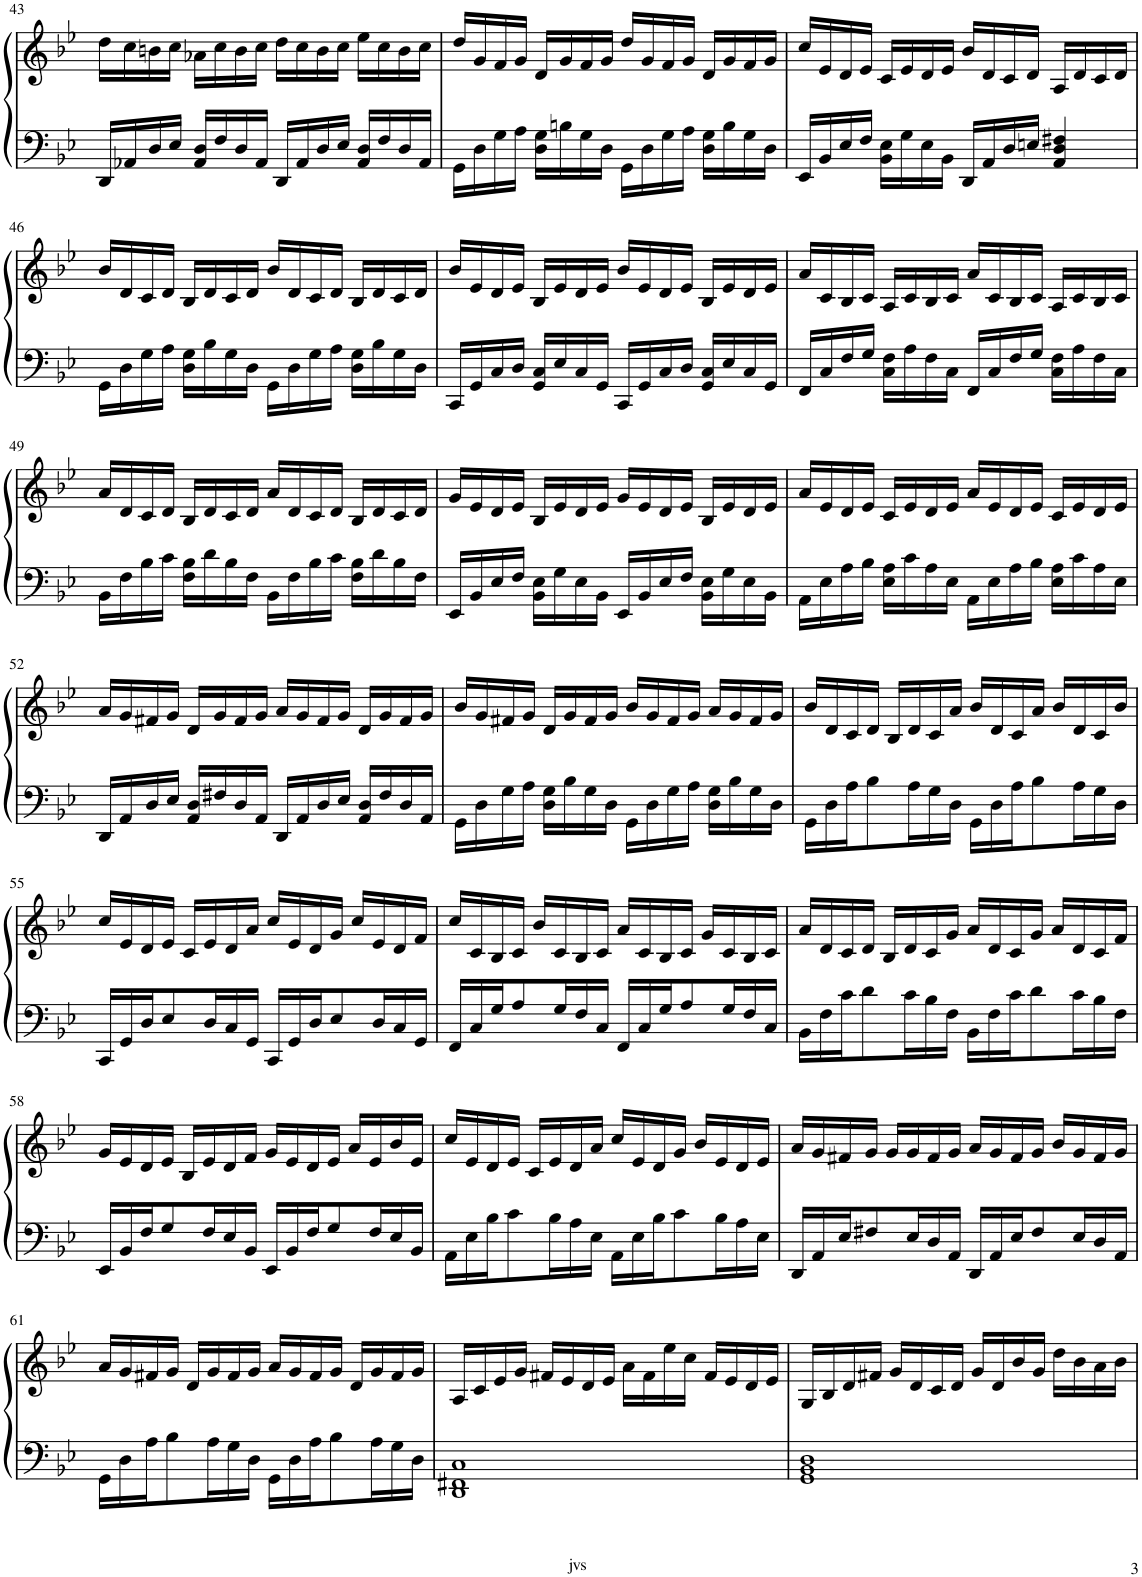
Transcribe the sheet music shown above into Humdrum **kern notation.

**kern	**kern
*part1	*part1
*staff2	*staff1
*I"Piano	*
*I'Pno	*
!!LO:PB:g=z
*clefF4	*clefG2
*k[b-e-]	*k[b-e-]
*M4/4	*M4/4
=43	=43
16DD/LL	16dd\LL
16AA-X/	16cc\
16D/	16bn\
16E-/JJ	16cc\JJ
16AA-/ 16D/LL	16a-X\LL
16F/	16cc\
16D/	16b\
16AA-/JJ	16cc\JJ
16DD/LL	16dd\LL
16AA-/	16cc\
16D/	16b\
16E-/JJ	16cc\JJ
16AA-/ 16D/LL	16ee-\LL
16F/	16cc\
16D/	16b\
16AA-/JJ	16cc\JJ
=44	=44
16GG\LL	16dd/LL
16D\	16g/
16G\	16f/
16A\JJ	16g/JJ
16D\ 16G\LL	16d/LL
16Bn\	16g/
16G\	16f/
16D\JJ	16g/JJ
16GG\LL	16dd/LL
16D\	16g/
16G\	16f/
16A\JJ	16g/JJ
16D\ 16G\LL	16d/LL
16B\	16g/
16G\	16f/
16D\JJ	16g/JJ
=45	=45
16EE-/LL	16cc/LL
16BB-/	16e-/
16E-/	16d/
16F/JJ	16e-/JJ
16BB-\ 16E-\LL	16c/LL
16G\	16e-/
16E-\	16d/
16BB-\JJ	16e-/JJ
16DD/LL	16b-/LL
16AA/	16d/
16D/	16c/
16En/JJ	16d/JJ
4AA/ 4D/ 4F#X/	16A/LL
.	16d/
.	16c/
.	16d/JJ
!!LO:LB:g=z
=46	=46
16GG\LL	16b-/LL
16D\	16d/
16G\	16c/
16A\JJ	16d/JJ
16D\ 16G\LL	16B-/LL
16B-\	16d/
16G\	16c/
16D\JJ	16d/JJ
16GG\LL	16b-/LL
16D\	16d/
16G\	16c/
16A\JJ	16d/JJ
16D\ 16G\LL	16B-/LL
16B-\	16d/
16G\	16c/
16D\JJ	16d/JJ
=47	=47
16CC/LL	16b-/LL
16GG/	16e-/
16C/	16d/
16D/JJ	16e-/JJ
16GG/ 16C/LL	16B-/LL
16E-/	16e-/
16C/	16d/
16GG/JJ	16e-/JJ
16CC/LL	16b-/LL
16GG/	16e-/
16C/	16d/
16D/JJ	16e-/JJ
16GG/ 16C/LL	16B-/LL
16E-/	16e-/
16C/	16d/
16GG/JJ	16e-/JJ
=48	=48
16FF/LL	16a/LL
16C/	16c/
16F/	16B-/
16G/JJ	16c/JJ
16C\ 16F\LL	16A/LL
16A\	16c/
16F\	16B-/
16C\JJ	16c/JJ
16FF/LL	16a/LL
16C/	16c/
16F/	16B-/
16G/JJ	16c/JJ
16C\ 16F\LL	16A/LL
16A\	16c/
16F\	16B-/
16C\JJ	16c/JJ
!!LO:LB:g=z
=49	=49
16BB-\LL	16a/LL
16F\	16d/
16B-\	16c/
16c\JJ	16d/JJ
16F\ 16B-\LL	16B-/LL
16d\	16d/
16B-\	16c/
16F\JJ	16d/JJ
16BB-\LL	16a/LL
16F\	16d/
16B-\	16c/
16c\JJ	16d/JJ
16F\ 16B-\LL	16B-/LL
16d\	16d/
16B-\	16c/
16F\JJ	16d/JJ
=50	=50
16EE-/LL	16g/LL
16BB-/	16e-/
16E-/	16d/
16F/JJ	16e-/JJ
16BB-\ 16E-\LL	16B-/LL
16G\	16e-/
16E-\	16d/
16BB-\JJ	16e-/JJ
16EE-/LL	16g/LL
16BB-/	16e-/
16E-/	16d/
16F/JJ	16e-/JJ
16BB-\ 16E-\LL	16B-/LL
16G\	16e-/
16E-\	16d/
16BB-\JJ	16e-/JJ
=51	=51
16AA\LL	16a/LL
16E-\	16e-/
16A\	16d/
16B-\JJ	16e-/JJ
16E-\ 16A\LL	16c/LL
16c\	16e-/
16A\	16d/
16E-\JJ	16e-/JJ
16AA\LL	16a/LL
16E-\	16e-/
16A\	16d/
16B-\JJ	16e-/JJ
16E-\ 16A\LL	16c/LL
16c\	16e-/
16A\	16d/
16E-\JJ	16e-/JJ
!!LO:LB:g=z
=52	=52
16DD/LL	16a/LL
16AA/	16g/
16D/	16f#X/
16E-/JJ	16g/JJ
16AA/ 16D/LL	16d/LL
16F#X/	16g/
16D/	16f#/
16AA/JJ	16g/JJ
16DD/LL	16a/LL
16AA/	16g/
16D/	16f#/
16E-/JJ	16g/JJ
16AA/ 16D/LL	16d/LL
16F#/	16g/
16D/	16f#/
16AA/JJ	16g/JJ
=53	=53
16GG\LL	16b-/LL
16D\	16g/
16G\	16f#X/
16A\JJ	16g/JJ
16D\ 16G\LL	16d/LL
16B-\	16g/
16G\	16f#/
16D\JJ	16g/JJ
16GG\LL	16b-/LL
16D\	16g/
16G\	16f#/
16A\JJ	16g/JJ
16D\ 16G\LL	16a/LL
16B-\	16g/
16G\	16f#/
16D\JJ	16g/JJ
=54	=54
16GG\LL	16b-/LL
16D\	16d/
16A\J	16c/
8B-\	16d/JJ
.	16B-/LL
16A\L	16d/
16G\	16c/
16D\JJ	16a/JJ
16GG\LL	16b-/LL
16D\	16d/
16A\J	16c/
8B-\	16a/JJ
.	16b-/LL
16A\L	16d/
16G\	16c/
16D\JJ	16b-/JJ
!!LO:LB:g=z
=55	=55
16CC/LL	16cc/LL
16GG/	16e-/
16D/J	16d/
8E-/	16e-/JJ
.	16c/LL
16D/L	16e-/
16C/	16d/
16GG/JJ	16a/JJ
16CC/LL	16cc/LL
16GG/	16e-/
16D/J	16d/
8E-/	16g/JJ
.	16cc/LL
16D/L	16e-/
16C/	16d/
16GG/JJ	16f/JJ
=56	=56
16FF/LL	16cc/LL
16C/	16c/
16G/J	16B-/
8A/	16c/JJ
.	16b-/LL
16G/L	16c/
16F/	16B-/
16C/JJ	16c/JJ
16FF/LL	16a/LL
16C/	16c/
16G/J	16B-/
8A/	16c/JJ
.	16g/LL
16G/L	16c/
16F/	16B-/
16C/JJ	16c/JJ
=57	=57
16BB-\LL	16a/LL
16F\	16d/
16c\J	16c/
8d\	16d/JJ
.	16B-/LL
16c\L	16d/
16B-\	16c/
16F\JJ	16g/JJ
16BB-\LL	16a/LL
16F\	16d/
16c\J	16c/
8d\	16g/JJ
.	16a/LL
16c\L	16d/
16B-\	16c/
16F\JJ	16f/JJ
!!LO:LB:g=z
=58	=58
16EE-/LL	16g/LL
16BB-/	16e-/
16F/J	16d/
8G/	16e-/JJ
.	16B-/LL
16F/L	16e-/
16E-/	16d/
16BB-/JJ	16f/JJ
16EE-/LL	16g/LL
16BB-/	16e-/
16F/J	16d/
8G/	16e-/JJ
.	16a/LL
16F/L	16e-/
16E-/	16b-/
16BB-/JJ	16e-/JJ
=59	=59
16AA\LL	16cc/LL
16E-\	16e-/
16B-\J	16d/
8c\	16e-/JJ
.	16c/LL
16B-\L	16e-/
16A\	16d/
16E-\JJ	16a/JJ
16AA\LL	16cc/LL
16E-\	16e-/
16B-\J	16d/
8c\	16g/JJ
.	16b-/LL
16B-\L	16e-/
16A\	16d/
16E-\JJ	16e-/JJ
=60	=60
16DD/LL	16a/LL
16AA/	16g/
16E-/J	16f#X/
8F#X/	16g/JJ
.	16g/LL
16E-/L	16g/
16D/	16f#/
16AA/JJ	16g/JJ
16DD/LL	16a/LL
16AA/	16g/
16E-/J	16f#/
8F#/	16g/JJ
.	16b-/LL
16E-/L	16g/
16D/	16f#/
16AA/JJ	16g/JJ
!!LO:LB:g=z
=61	=61
16GG\LL	16a/LL
16D\	16g/
16A\J	16f#X/
8B-\	16g/JJ
.	16d/LL
16A\L	16g/
16G\	16f#/
16D\JJ	16g/JJ
16GG\LL	16a/LL
16D\	16g/
16A\J	16f#/
8B-\	16g/JJ
.	16d/LL
16A\L	16g/
16G\	16f#/
16D\JJ	16g/JJ
=62	=62
1DD 1FF#X 1C	16A/LL
.	16c/
.	16e-/
.	16g/JJ
.	16f#X/LL
.	16e-/
.	16d/
.	16e-/JJ
.	16a\LL
.	16f#\
.	16ee-\
.	16cc\JJ
.	16f#/LL
.	16e-/
.	16d/
.	16e-/JJ
=63	=63
1GG 1BB- 1D	16G/LL
.	16B-/
.	16d/
.	16f#X/JJ
.	16g/LL
.	16d/
.	16c/
.	16d/JJ
.	16g/LL
.	16d/
.	16b-/
.	16g/JJ
.	16dd\LL
.	16b-\
.	16a\
.	16b-\JJ
=	=
*-	*-
